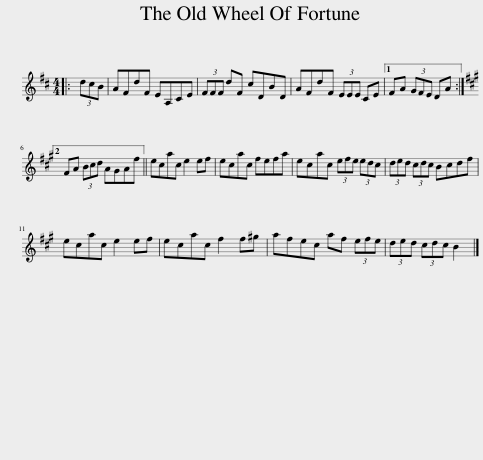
X:1
L:1/8
M:4/4
I:linebreak $
K:D
V:1 treble
V:1
|: (3dcB | AFdF EA,CE | (3FFF dF cDBD | AFdF (3EEE CE |1 FA (3GFE DA :|2$ %5
[K:A] FA (3Bcd AGAf || ecac e2 ef | ecac fefa | ecac (3efe (3edc | (3ded (3cdc Bcdf |$ %10
 ecac e2 ef | ecac f2 f^g | afec af (3efe | (3ded (3cdc B2 |] %14
